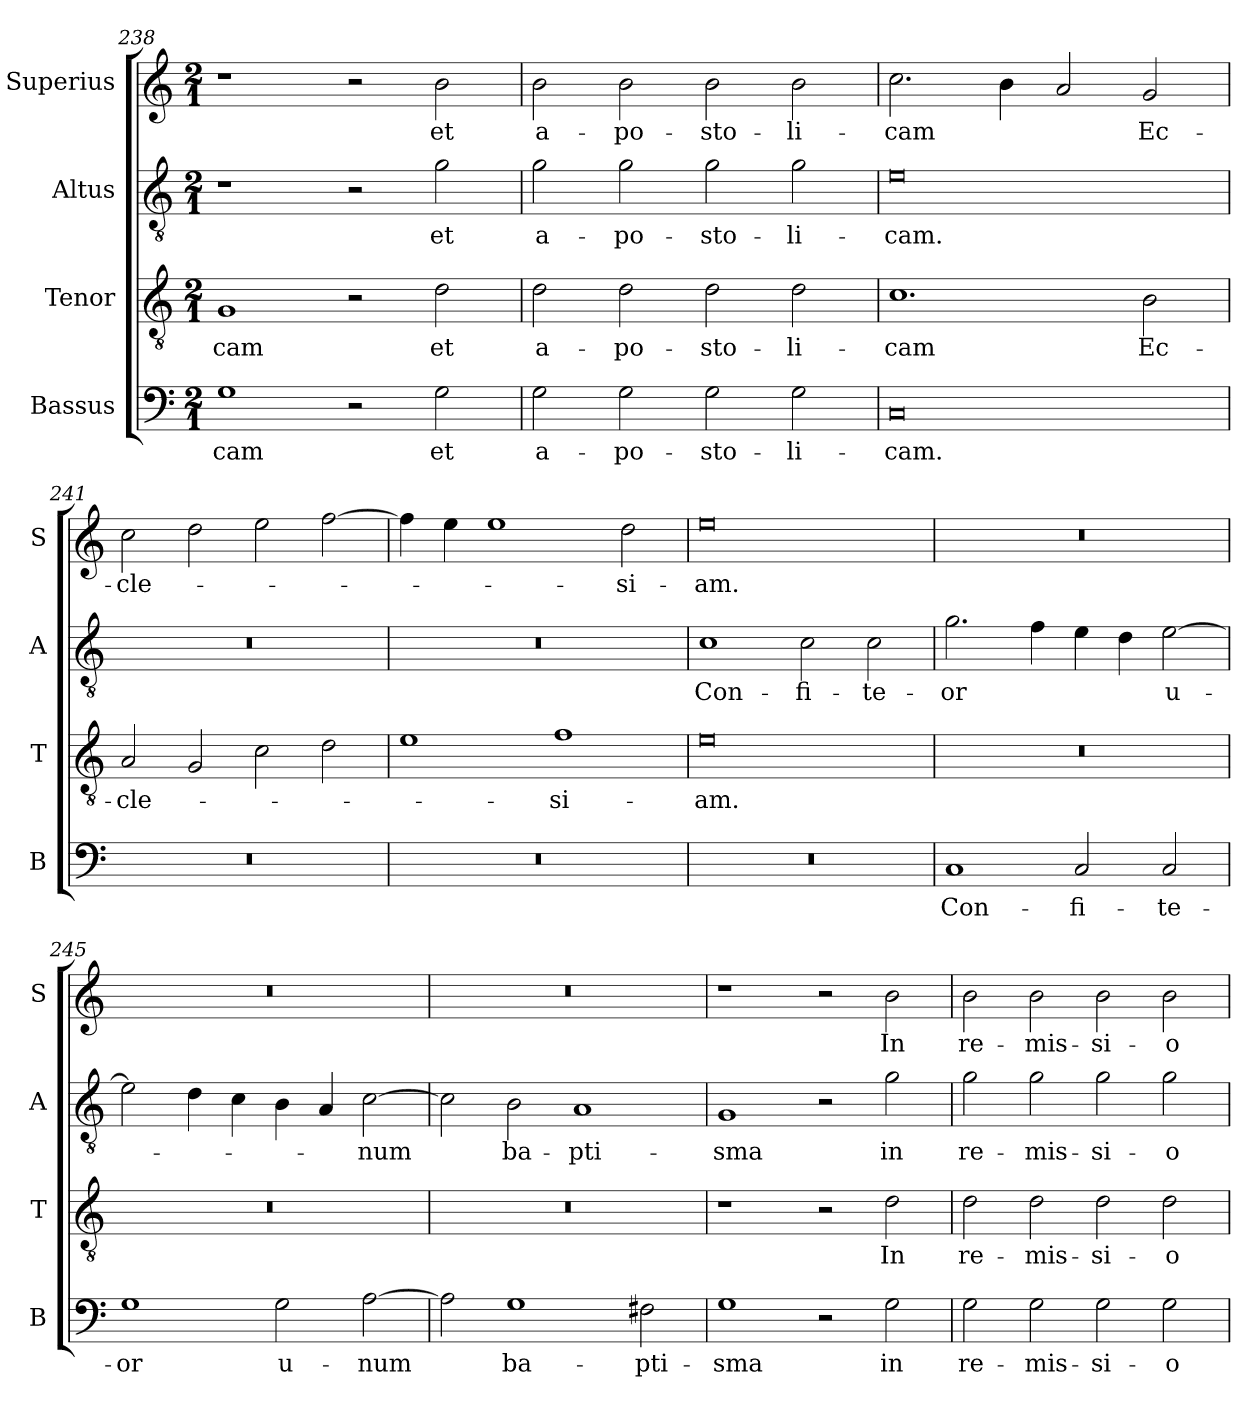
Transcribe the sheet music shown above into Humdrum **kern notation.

**kern	**text	**kern	**text	**kern	**text	**kern	**text
*part4	*part4	*part3	*part3	*part2	*part2	*part1	*part1
*staff4	*staff4	*staff3	*staff3	*staff2	*staff2	*staff1	*staff1
*I"Bassus	*	*I"Tenor	*	*I"Altus	*	*I"Superius	*
*I'B	*	*I'T	*	*I'A	*	*I'S	*
*clefF4	*	*clefGv2	*	*clefGv2	*	*clefG2	*
*k[]	*	*k[]	*	*k[]	*	*k[]	*
*M2/1	*	*M2/1	*	*M2/1	*	*M2/1	*
=238	=238	=238	=238	=238	=238	=238	=238
1G	-cam	1G	-cam	1r	.	1r	.
2r	.	2r	.	2r	.	2r	.
2G\	et	2d\	et	2g\	et	2b\	et
=239	=239	=239	=239	=239	=239	=239	=239
2G\	a-	2d\	a-	2g\	a-	2b\	a-
2G\	-po-	2d\	-po-	2g\	-po-	2b\	-po-
2G\	-sto-	2d\	-sto-	2g\	-sto-	2b\	-sto-
2G\	-li-	2d\	-li-	2g\	-li-	2b\	-li-
=240	=240	=240	=240	=240	=240	=240	=240
0C	-cam.	1.c	-cam	0e	-cam.	2.cc\	-cam
.	.	.	.	.	.	4b\	.
.	.	.	.	.	.	2a/	.
.	.	2B\	Ec-	.	.	2g/	Ec-
=241	=241	=241	=241	=241	=241	=241	=241
0r	.	2A/	-cle-	0r	.	2cc\	-cle-
.	.	2G/	.	.	.	2dd\	.
.	.	2c\	.	.	.	2ee\	.
.	.	2d\	.	.	.	[2ff\	.
=242	=242	=242	=242	=242	=242	=242	=242
0r	.	1e	.	0r	.	4ff\]	.
.	.	.	.	.	.	4ee\	.
.	.	.	.	.	.	1ee	.
.	.	1f	-si-	.	.	.	.
.	.	.	.	.	.	2dd\	-si-
=243	=243	=243	=243	=243	=243	=243	=243
0r	.	0e	-am.	1c	Con-	0ee	-am.
.	.	.	.	2c\	-fi-	.	.
.	.	.	.	2c\	-te-	.	.
=244	=244	=244	=244	=244	=244	=244	=244
1C	Con-	0r	.	2.g\	-or	0r	.
.	.	.	.	4f\	.	.	.
2C/	-fi-	.	.	4e\	.	.	.
.	.	.	.	4d\	.	.	.
2C/	-te-	.	.	[2e\	u-	.	.
=245	=245	=245	=245	=245	=245	=245	=245
1G	-or	0r	.	2e\]	.	0r	.
.	.	.	.	4d\	.	.	.
.	.	.	.	4c\	.	.	.
2G\	u-	.	.	4B\	.	.	.
.	.	.	.	4A/	.	.	.
[2A\	-num	.	.	[2c\	-num	.	.
=246	=246	=246	=246	=246	=246	=246	=246
2A\]	.	0r	.	2c\]	.	0r	.
1G	ba-	.	.	2B\	ba-	.	.
.	.	.	.	1A	-pti-	.	.
2F#X\	-pti-	.	.	.	.	.	.
=247	=247	=247	=247	=247	=247	=247	=247
1G	-sma	1r	.	1G	-sma	1r	.
2r	.	2r	.	2r	.	2r	.
2G\	in	2d\	In	2g\	in	2b\	In
=248	=248	=248	=248	=248	=248	=248	=248
2G\	re-	2d\	re-	2g\	re-	2b\	re-
2G\	-mis-	2d\	-mis-	2g\	-mis-	2b\	-mis-
2G\	-si-	2d\	-si-	2g\	-si-	2b\	-si-
2G\	-o-	2d\	-o-	2g\	-o-	2b\	-o-
=	=	=	=	=	=	=	=
*-	*-	*-	*-	*-	*-	*-	*-
